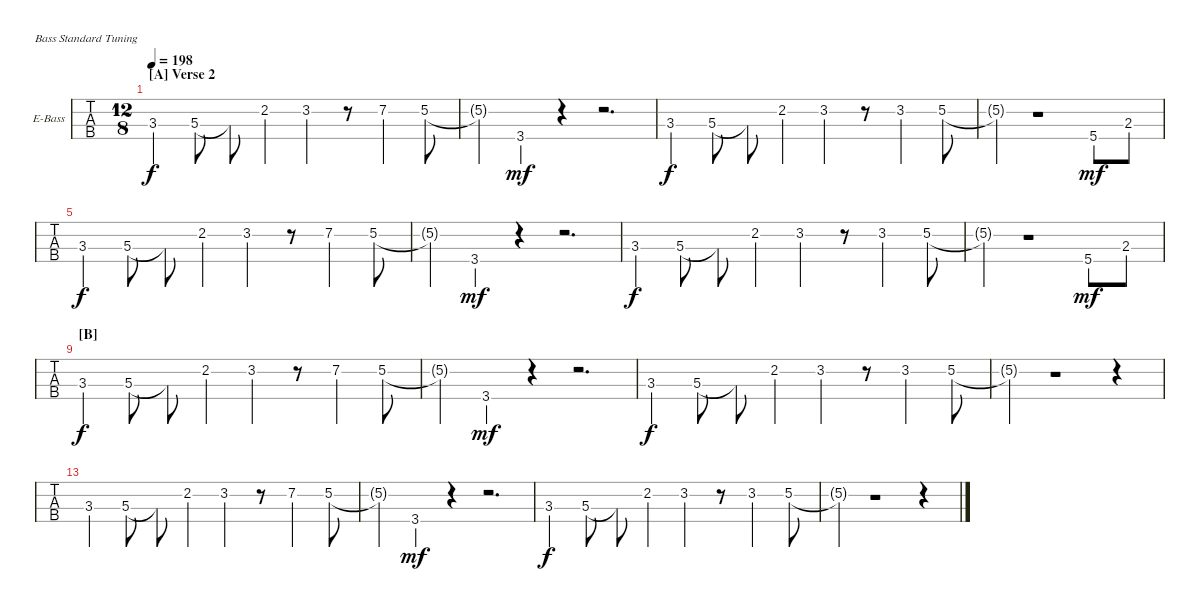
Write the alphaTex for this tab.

\bracketExtendMode nobrackets
\firstSystemTrackNameOrientation horizontal
\otherSystemsTrackNameOrientation horizontal
\defaultBarNumberDisplay FirstOfSystem
\track ("Bass" "E-Bass") {instrument electricbassfinger}
\staff {tabs}
\tuning (G2 D2 A1 E1)
\ts (12 8)
\section ("A" "Verse 2")
\tempo 198
\clef f4
\ks c
3.3.4{dy f} 5.3.8 5.3{t}.8 2.2.4 3.2.4 r.8 7.2.4 5.2.8 |
5.2{t}.4 3.4.4{dy mf} r.4 r.2{d} |
3.3.4{dy f} 5.3.8 5.3{t}.8 2.2.4 3.2.4 r.8 3.2.4 5.2.8 |
5.2{t}.4 r.1 5.4.8{dy mf} 2.3.8 |
3.3.4{dy f} 5.3.8 5.3{t}.8 2.2.4 3.2.4 r.8 7.2.4 5.2.8 |
5.2{t}.4 3.4.4{dy mf} r.4 r.2{d} |
3.3.4{dy f} 5.3.8 5.3{t}.8 2.2.4 3.2.4 r.8 3.2.4 5.2.8 |
5.2{t}.4 r.1 5.4.8{dy mf} 2.3.8 |
\section ("B" "")
3.3.4{dy f} 5.3.8 5.3{t}.8 2.2.4 3.2.4 r.8 7.2.4 5.2.8 |
5.2{t}.4 3.4.4{dy mf} r.4 r.2{d} |
3.3.4{dy f} 5.3.8 5.3{t}.8 2.2.4 3.2.4 r.8 3.2.4 5.2.8 |
5.2{t}.4 r.1 r.4 |
3.3.4 5.3.8 5.3{t}.8 2.2.4 3.2.4 r.8 7.2.4 5.2.8 |
5.2{t}.4 3.4.4{dy mf} r.4 r.2{d} |
3.3.4{dy f} 5.3.8 5.3{t}.8 2.2.4 3.2.4 r.8 3.2.4 5.2.8 |
5.2{t}.4 r.1 r.4
